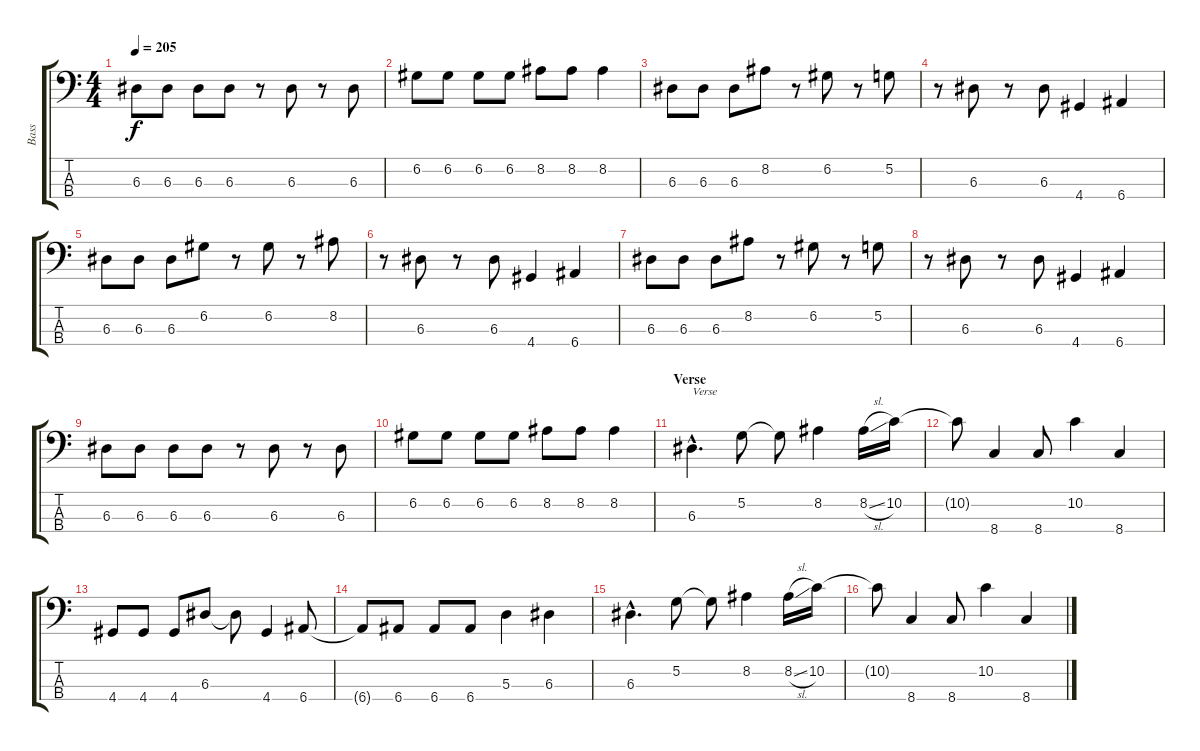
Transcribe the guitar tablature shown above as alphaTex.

\track ("Bass" "Bass") {instrument electricbassfinger}
\staff {score tabs}
\tuning (G2 D2 A1 E1) {hide}
\ts (4 4)
\tempo 205
\clef f4
\ks c
6.3.8{dy f} 6.3.8 6.3.8 6.3.8 r.8 6.3.8 r.8 6.3.8 |
6.2.8 6.2.8 6.2.8 6.2.8 8.2.8 8.2.8 8.2.4 |
6.3.8 6.3.8 6.3.8 8.2.8 r.8 6.2.8 r.8 5.2.8 |
r.8 6.3.8 r.8 6.3.8 4.4.4 6.4.4 |
6.3.8 6.3.8 6.3.8 6.2.8 r.8 6.2.8 r.8 8.2.8 |
r.8 6.3.8 r.8 6.3.8 4.4.4 6.4.4 |
6.3.8 6.3.8 6.3.8 8.2.8 r.8 6.2.8 r.8 5.2.8 |
r.8 6.3.8 r.8 6.3.8 4.4.4 6.4.4 |
6.3.8 6.3.8 6.3.8 6.3.8 r.8 6.3.8 r.8 6.3.8 |
6.2.8 6.2.8 6.2.8 6.2.8 8.2.8 8.2.8 8.2.4 |
\section ("" "Verse")
6.3{hac}.4{d txt "Verse"} 5.2.8 5.2{t}.8 8.2.4 8.2{sl}.16 10.2.16 |
10.2{t}.8 8.4.4 8.4.8 10.2.4 8.4.4 |
4.4.8 4.4.8 4.4.8 6.3.8 6.3{t}.8 4.4.4 6.4.8 |
6.4{t}.8 6.4.8 6.4.8 6.4.8 5.3.4 6.3.4 |
6.3{hac}.4{d} 5.2.8 5.2{t}.8 8.2.4 8.2{sl}.16 10.2.16 |
10.2{t}.8 8.4.4 8.4.8 10.2.4 8.4.4
